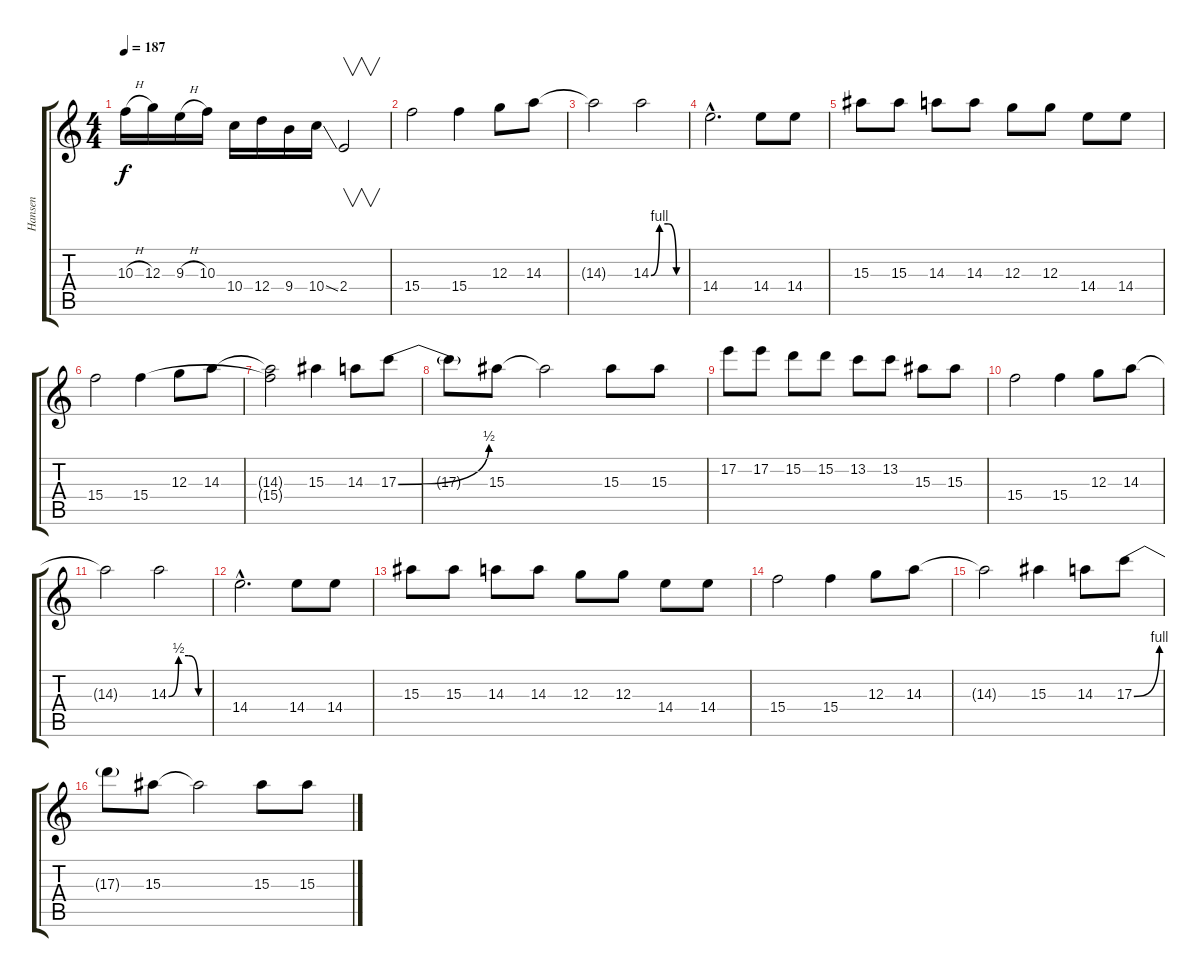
\track ("Hansen" "Hansen") {instrument distortionguitar}
\staff {score tabs}
\tuning (E4 B3 G3 D3 A2 E2) {hide}
\ts (4 4)
\tempo 187
\clef g2
\ks c
10.3{h}.16{dy f} 12.3.16 9.3{h}.16 10.3.16 10.4.16 12.4.16 9.4.16 10.4{ss}.16 2.4.2{v} |
15.4.2 15.4.4 12.3.8 14.3.8 |
14.3{t}.2 14.3{be (custom 0 0 15 4 30 4 45 0 60 0)}.2 |
14.4{hac}.2{d} 14.4.8 14.4.8 |
15.3.8 15.3.8 14.3.8 14.3.8 12.3.8 12.3.8 14.4.8 14.4.8 |
15.4.2 15.4.4 12.3.8 14.3.8 |
(14.3{t} 15.4{t}).2 15.3.4 14.3.8 17.3{be (bend 0 0 60 2)}.8 |
17.3{t}.8 15.3.8 15.3{t}.2 15.3.8 15.3.8 |
17.2.8 17.2.8 15.2.8 15.2.8 13.2.8 13.2.8 15.3.8 15.3.8 |
15.4.2 15.4.4 12.3.8 14.3.8 |
14.3{t}.2 14.3{be (custom 0 0 15 2 30 2 45 0 60 0)}.2 |
14.4{hac}.2{d} 14.4.8 14.4.8 |
15.3.8 15.3.8 14.3.8 14.3.8 12.3.8 12.3.8 14.4.8 14.4.8 |
15.4.2 15.4.4 12.3.8 14.3.8 |
14.3{t}.2 15.3.4 14.3.8 17.3{be (bend 0 0 60 4)}.8 |
17.3{t}.8 15.3.8 15.3{t}.2 15.3.8 15.3.8
